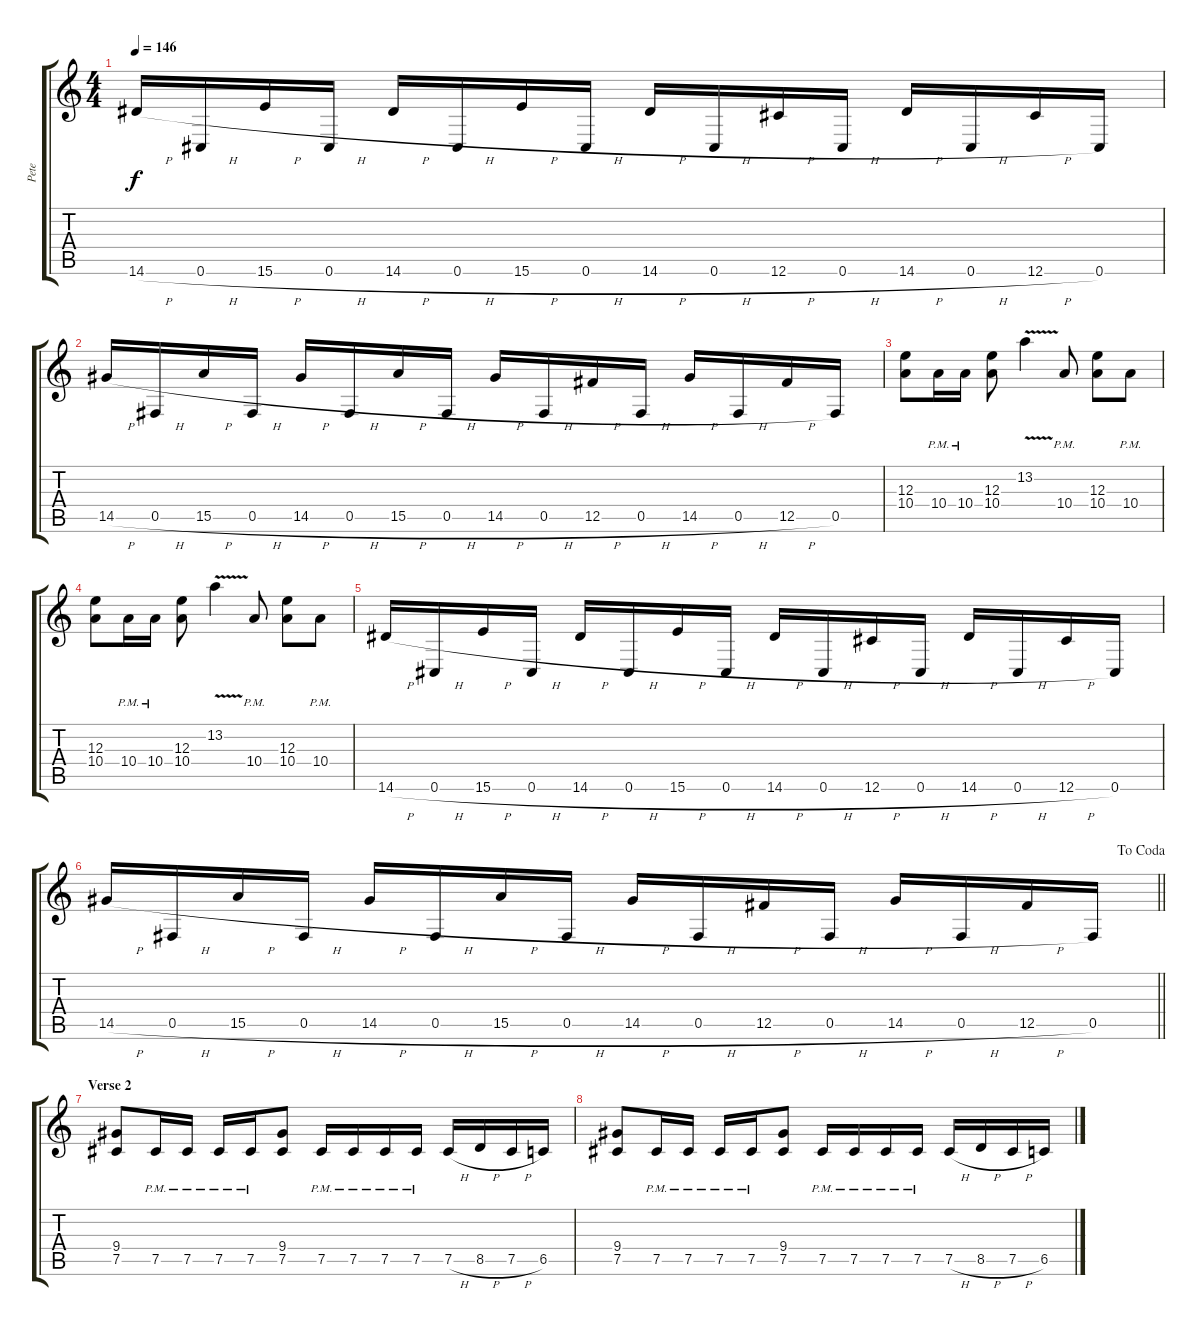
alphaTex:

\track ("Pete" "Pete") {instrument distortionguitar}
\staff {score tabs}
\tuning (Db4 Ab3 E3 B2 Gb2 Db2) {hide}
\ts (4 4)
\tempo 146
\clef g2
\ks c
14.6{h}.16{dy f} 0.6{h}.16 15.6{h}.16 0.6{h}.16 14.6{h}.16 0.6{h}.16 15.6{h}.16 0.6{h}.16 14.6{h}.16 0.6{h}.16 12.6{h}.16 0.6{h}.16 14.6{h}.16 0.6{h}.16 12.6{h}.16 0.6.16 |
14.5{h}.16 0.5{h}.16 15.5{h}.16 0.5{h}.16 14.5{h}.16 0.5{h}.16 15.5{h}.16 0.5{h}.16 14.5{h}.16 0.5{h}.16 12.5{h}.16 0.5{h}.16 14.5{h}.16 0.5{h}.16 12.5{h}.16 0.5.16 |
(12.3 10.4).8 10.4{pm}.16 10.4{pm}.16 (12.3 10.4).8 13.2{v}.4 10.4{pm}.8 (12.3 10.4).8 10.4{pm}.8 |
(12.3 10.4).8 10.4{pm}.16 10.4{pm}.16 (12.3 10.4).8 13.2{v}.4 10.4{pm}.8 (12.3 10.4).8 10.4{pm}.8 |
14.6{h}.16 0.6{h}.16 15.6{h}.16 0.6{h}.16 14.6{h}.16 0.6{h}.16 15.6{h}.16 0.6{h}.16 14.6{h}.16 0.6{h}.16 12.6{h}.16 0.6{h}.16 14.6{h}.16 0.6{h}.16 12.6{h}.16 0.6.16 |
\jump dacoda
\barLineRight lightlight
14.5{h}.16 0.5{h}.16 15.5{h}.16 0.5{h}.16 14.5{h}.16 0.5{h}.16 15.5{h}.16 0.5{h}.16 14.5{h}.16 0.5{h}.16 12.5{h}.16 0.5{h}.16 14.5{h}.16 0.5{h}.16 12.5{h}.16 0.5.16 |
\section ("" "Verse 2")
(9.4 7.5).8{balance 8} 7.5{pm}.16 7.5{pm}.16 7.5{pm}.16 7.5{pm}.16 (9.4 7.5).8 7.5{pm}.16 7.5{pm}.16 7.5{pm}.16 7.5{pm}.16 7.5{h}.16 8.5{h}.16 7.5{h}.16 6.5.16 |
(9.4 7.5).8 7.5{pm}.16 7.5{pm}.16 7.5{pm}.16 7.5{pm}.16 (9.4 7.5).8 7.5{pm}.16 7.5{pm}.16 7.5{pm}.16 7.5{pm}.16 7.5{h}.16 8.5{h}.16 7.5{h}.16 6.5.16
